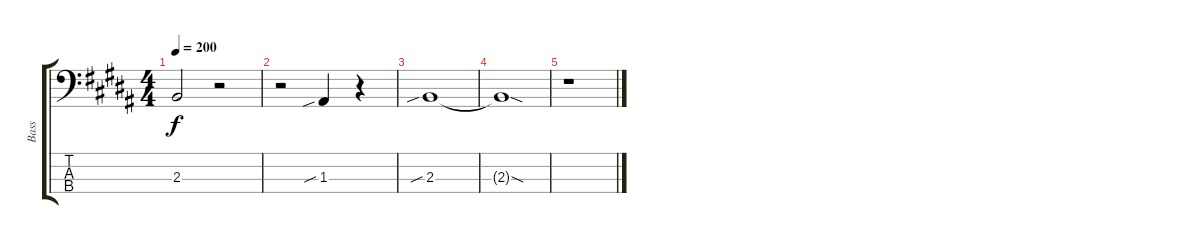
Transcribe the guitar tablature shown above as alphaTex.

\track ("Bass" "Bass") {instrument electricbasspick}
\staff {score tabs}
\tuning (G2 D2 A1 E1) {hide}
\ts (4 4)
\tempo 200
\clef f4
\ks b
2.3{t}.2{dy f} r.2 |
r.2 1.3{sib}.4 r.4 |
2.3{sib}.1 |
2.3{sod t}.1 |
r.1
